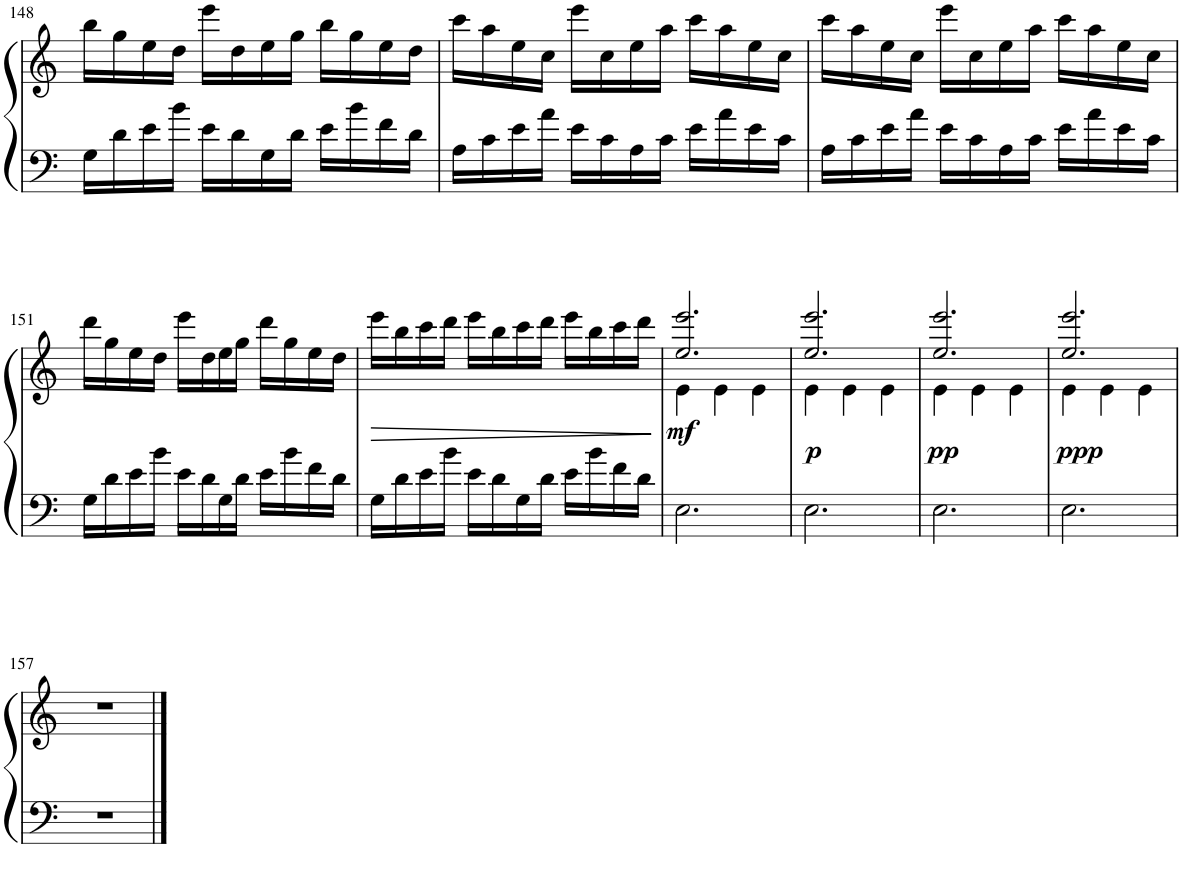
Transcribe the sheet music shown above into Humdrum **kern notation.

**kern	**kern	**dynam
*part1	*part1	*part1
*staff2	*staff1	*staff1/2
*I"Piano	*	*
*I'Pno.	*	*
!!LO:PB:g=z
*clefF4	*clefG2	*
*k[]	*k[]	*
*M3/4	*M3/4	*
=148	=148	=148
16G\LL	16bb\LL	.
16d\	16gg\	.
16e\	16ee\	.
16b\JJ	16dd\JJ	.
16e\LL	16eee\LL	.
16d\	16dd\	.
16G\	16ee\	.
16d\JJ	16gg\JJ	.
16e\LL	16bb\LL	.
16b\	16gg\	.
16f\	16ee\	.
16d\JJ	16dd\JJ	.
=149	=149	=149
16A\LL	16ccc\LL	.
16c\	16aa\	.
16e\	16ee\	.
16a\JJ	16cc\JJ	.
16e\LL	16eee\LL	.
16c\	16cc\	.
16A\	16ee\	.
16c\JJ	16aa\JJ	.
16e\LL	16ccc\LL	.
16a\	16aa\	.
16e\	16ee\	.
16c\JJ	16cc\JJ	.
=150	=150	=150
16A\LL	16ccc\LL	.
16c\	16aa\	.
16e\	16ee\	.
16a\JJ	16cc\JJ	.
16e\LL	16eee\LL	.
16c\	16cc\	.
16A\	16ee\	.
16c\JJ	16aa\JJ	.
16e\LL	16ccc\LL	.
16a\	16aa\	.
16e\	16ee\	.
16c\JJ	16cc\JJ	.
!!LO:LB:g=z
=151	=151	=151
16G\LL	16ddd\LL	.
16d\	16gg\	.
16e\	16ee\	.
16b\JJ	16dd\JJ	.
16e\LL	16eee\LL	.
16d\	16dd\	.
16G\	16ee\	.
16d\JJ	16gg\JJ	.
16e\LL	16ddd\LL	.
16b\	16gg\	.
16f\	16ee\	.
16d\JJ	16dd\JJ	.
=152	=152	=152
!	!	!LO:HP:b
16G\LL	16eee\LL	>
16d\	16bb\	.
16e\	16ccc\	.
16b\JJ	16ddd\JJ	.
16e\LL	16eee\LL	.
16d\	16bb\	.
16G\	16ccc\	.
16d\JJ	16ddd\JJ	.
16e\LL	16eee\LL	.
16b\	16bb\	.
16f\	16ccc\	.
16d\JJ	16ddd\JJ	.
.	.	]
=153	=153	=153
*	*^	*
!	!	!	!LO:DY:b
2.E\	2.ee/ 2.eee/	4e\	mf
.	.	4e\	.
.	.	4e\	.
=154	=154	=154	=154
!	!	!	!LO:DY:b
2.E\	2.ee/ 2.eee/	4e\	p
.	.	4e\	.
.	.	4e\	.
=155	=155	=155	=155
!	!	!	!LO:DY:b
2.E\	2.ee/ 2.eee/	4e\	pp
.	.	4e\	.
.	.	4e\	.
=156	=156	=156	=156
!	!	!	!LO:DY:b
2.E\	2.ee/ 2.eee/	4e\	ppp
.	.	4e\	.
.	.	4e\	.
*	*v	*v	*
!!LO:LB:g=z
=157	=157	=157
2.r	2.r	.
==	==	==
*-	*-	*-
